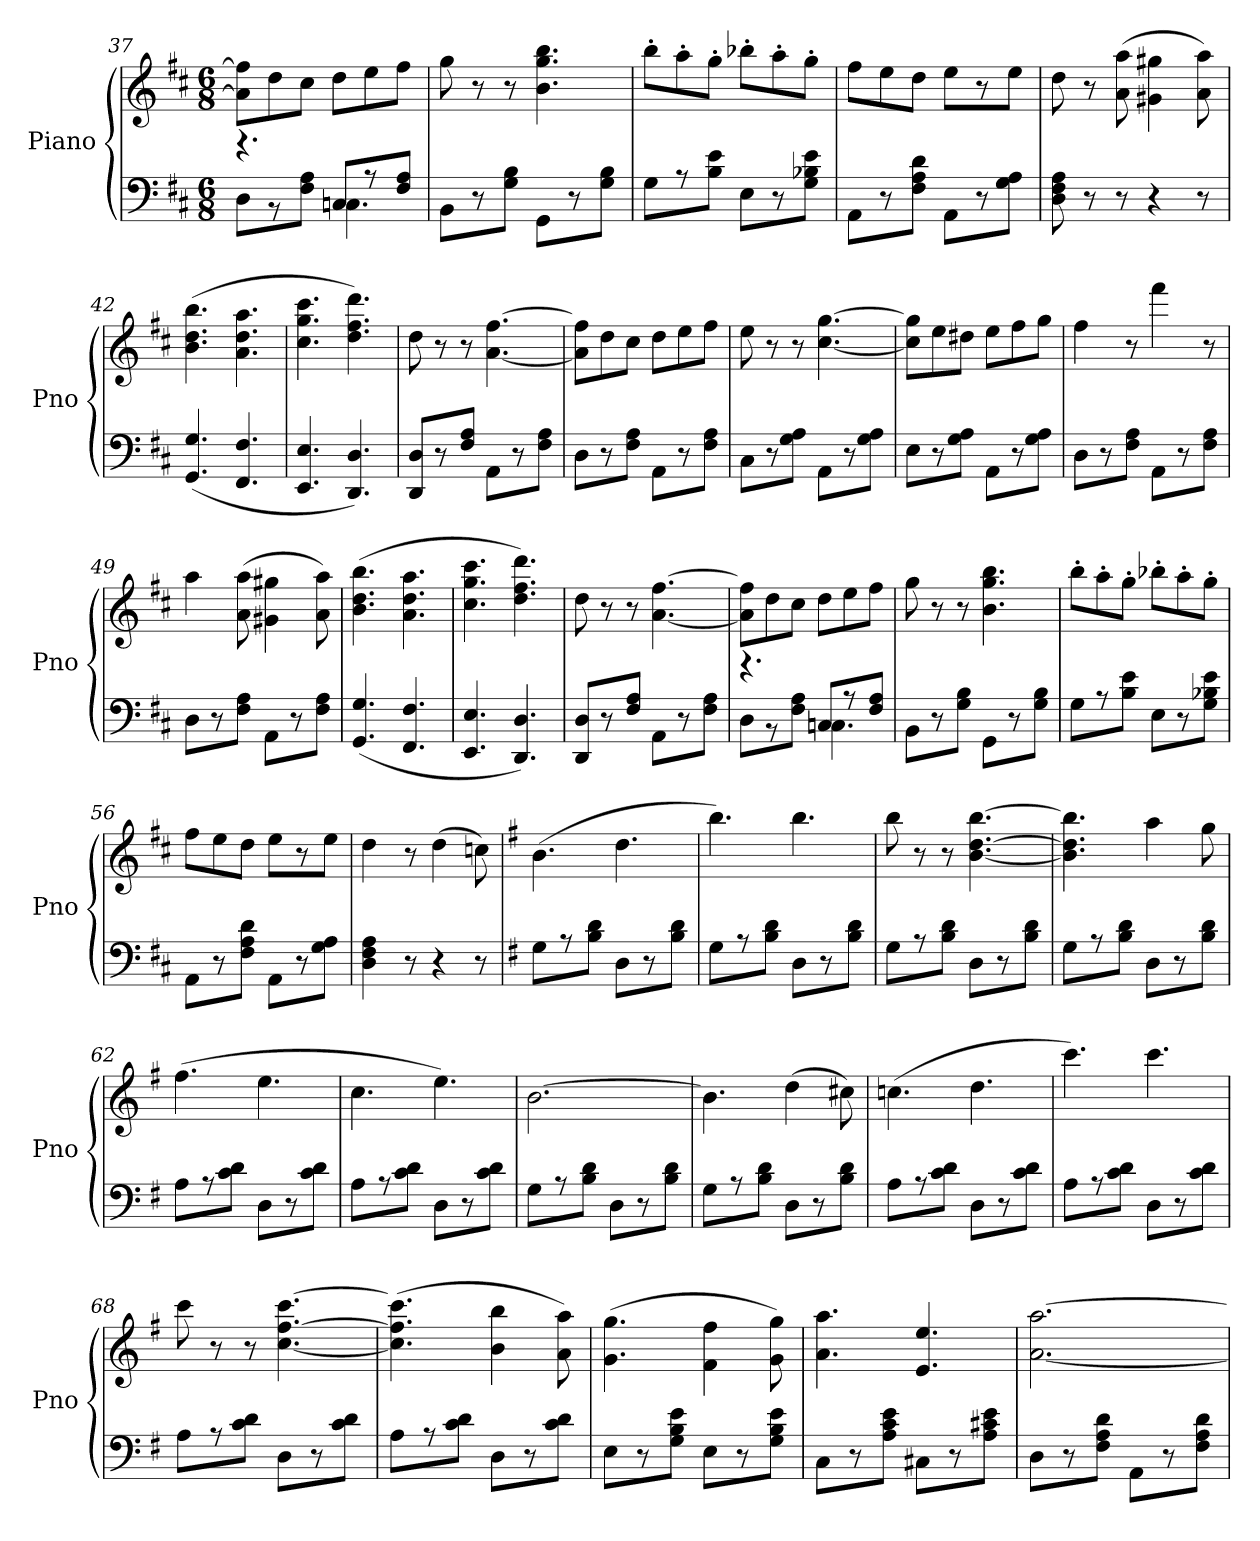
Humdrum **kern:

**kern	**kern
*part1	*part1
*staff2	*staff1
*I"Piano	*
*I'Pno	*
*clefF4	*clefG2
*k[f#c#]	*k[f#c#]
*D:	*D:
*M6/8	*M6/8
=37	=37
*^	*
4.r	8D\L	8a]\ 8ff#]\L
.	8r	8dd\
.	8F#\ 8A\J	8cc#\J
8Cn/L	4.Cn\	8dd\L
8r	.	8ee\
8F#/ 8A/J	.	8ff#\J
*v	*v	*
=38	=38
8BB\L	8gg\
8r	8r
8G\ 8B\J	8r
8GG\L	4.b\ 4.gg\ 4.bb\
8r	.
8G\ 8B\J	.
=39	=39
8G\L	8bb'\L
8r	8aa'\
8B\ 8e\J	8gg'\J
8E\L	8bb-X'\L
8r	8aa'\
8G\ 8B-X\ 8e\J	8gg'\J
=40	=40
8AA\L	8ff#\L
8r	8ee\
8F#\ 8A\ 8d\J	8dd\J
8AA\L	8ee\L
8r	8r
8G\ 8A\J	8ee\J
=41	=41
8D\ 8F#\ 8A\	8dd\
8r	8r
8r	(8a\ 8aa\
4r	4g#X\ 4gg#X\
8r	8a\ 8aa\)
=42	=42
(4.GG/ 4.G/	(4.b\ 4.dd\ 4.bb\
4.FF#/ 4.F#/	4.a\ 4.dd\ 4.aa\
=43	=43
4.EE/ 4.E/	4.cc#\ 4.gg\ 4.ccc#\
4.DD/ 4.D/)	4.dd\ 4.ff#\ 4.ddd\)
=44	=44
8DD/ 8D/L	8dd\
8r	8r
8F#/ 8A/J	8r
8AA\L	[4.a\ [4.ff#\
8r	.
8F#\ 8A\J	.
=45	=45
8D\L	8a]\ 8ff#]\L
8r	8dd\
8F#\ 8A\J	8cc#\J
8AA\L	8dd\L
8r	8ee\
8F#\ 8A\J	8ff#\J
=46	=46
8C#\L	8ee\
8r	8r
8G\ 8A\J	8r
8AA\L	[4.cc#\ [4.gg\
8r	.
8G\ 8A\J	.
=47	=47
8E\L	8cc#]\ 8gg]\L
8r	8ee\
8G\ 8A\J	8dd#X\J
8AA\L	8ee\L
8r	8ff#\
8G\ 8A\J	8gg\J
=48	=48
8D\L	4ff#\
8r	.
8F#\ 8A\J	8r
8AA\L	4fff#\
8r	.
8F#\ 8A\J	8r
=49	=49
8D\L	4aa\
8r	.
8F#\ 8A\J	(8a\ 8aa\
8AA\L	4g#X\ 4gg#X\
8r	.
8F#\ 8A\J	8a\ 8aa\)
=50	=50
(4.GG/ 4.G/	(4.b\ 4.dd\ 4.bb\
4.FF#/ 4.F#/	4.a\ 4.dd\ 4.aa\
=51	=51
4.EE/ 4.E/	4.cc#\ 4.gg\ 4.ccc#\
4.DD/ 4.D/)	4.dd\ 4.ff#\ 4.ddd\)
=52	=52
8DD/ 8D/L	8dd\
8r	8r
8F#/ 8A/J	8r
8AA\L	[4.a\ [4.ff#\
8r	.
8F#\ 8A\J	.
=53	=53
*^	*
4.r	8D\L	8a]\ 8ff#]\L
.	8r	8dd\
.	8F#\ 8A\J	8cc#\J
8Cn/L	4.Cn\	8dd\L
8r	.	8ee\
8F#/ 8A/J	.	8ff#\J
*v	*v	*
=54	=54
8BB\L	8gg\
8r	8r
8G\ 8B\J	8r
8GG\L	4.b\ 4.gg\ 4.bb\
8r	.
8G\ 8B\J	.
=55	=55
8G\L	8bb'\L
8r	8aa'\
8B\ 8e\J	8gg'\J
8E\L	8bb-X'\L
8r	8aa'\
8G\ 8B-X\ 8e\J	8gg'\J
=56	=56
8AA\L	8ff#\L
8r	8ee\
8F#\ 8A\ 8d\J	8dd\J
8AA\L	8ee\L
8r	8r
8G\ 8A\J	8ee\J
=57	=57
4D\ 4F#\ 4A\	4dd\
8r	8r
4r	(4dd\
8r	8ccn\)
=58	=58
*k[f#]	*k[f#]
8G\L	(4.b\
8r	.
8B\ 8d\J	.
8D\L	4.dd\
8r	.
8B\ 8d\J	.
=59	=59
8G\L	4.bb\)
8r	.
8B\ 8d\J	.
8D\L	4.bb\
8r	.
8B\ 8d\J	.
=60	=60
8G\L	8bb\
8r	8r
8B\ 8d\J	8r
8D\L	[4.b\ [4.dd\ [4.bb\
8r	.
8B\ 8d\J	.
=61	=61
8G\L	4.b]\ 4.dd]\ 4.bb]\
8r	.
8B\ 8d\J	.
8D\L	4aa\
8r	.
8B\ 8d\J	8gg\
=62	=62
8A\L	(4.ff#\
8r	.
8c\ 8d\J	.
8D\L	4.ee\
8r	.
8c\ 8d\J	.
=63	=63
8A\L	4.cc\
8r	.
8c\ 8d\J	.
8D\L	4.ee\)
8r	.
8c\ 8d\J	.
=64	=64
8G\L	[2.b\
8r	.
8B\ 8d\J	.
8D\L	.
8r	.
8B\ 8d\J	.
=65	=65
8G\L	4.b\]
8r	.
8B\ 8d\J	.
8D\L	(4dd\
8r	.
8B\ 8d\J	8cc#X\)
=66	=66
8A\L	(4.ccn\
8r	.
8c\ 8d\J	.
8D\L	4.dd\
8r	.
8c\ 8d\J	.
=67	=67
8A\L	4.ccc\)
8r	.
8c\ 8d\J	.
8D\L	4.ccc\
8r	.
8c\ 8d\J	.
=68	=68
8A\L	8ccc\
8r	8r
8c\ 8d\J	8r
8D\L	[4.cc\ [4.ff#\ [4.ccc\
8r	.
8c\ 8d\J	.
=69	=69
8A\L	(4.cc]\ 4.ff#]\ 4.ccc]\
8r	.
8c\ 8d\J	.
8D\L	4b\ 4bb\
8r	.
8c\ 8d\J	8a\ 8aa\)
=70	=70
8E\L	(4.g\ 4.gg\
8r	.
8G\ 8B\ 8e\J	.
8E\L	4f#\ 4ff#\
8r	.
8G\ 8B\ 8e\J	8g\ 8gg\)
=71	=71
8C\L	4.a\ 4.aa\
8r	.
8A\ 8c\ 8e\J	.
8C#X\L	4.e/ 4.ee/
8r	.
8A\ 8c#X\ 8e\J	.
=72	=72
8D\L	[2.a\ [2.aa\
8r	.
8F#\ 8A\ 8d\J	.
8AA\L	.
8r	.
8F#\ 8A\ 8d\J	.
=	=
*-	*-
